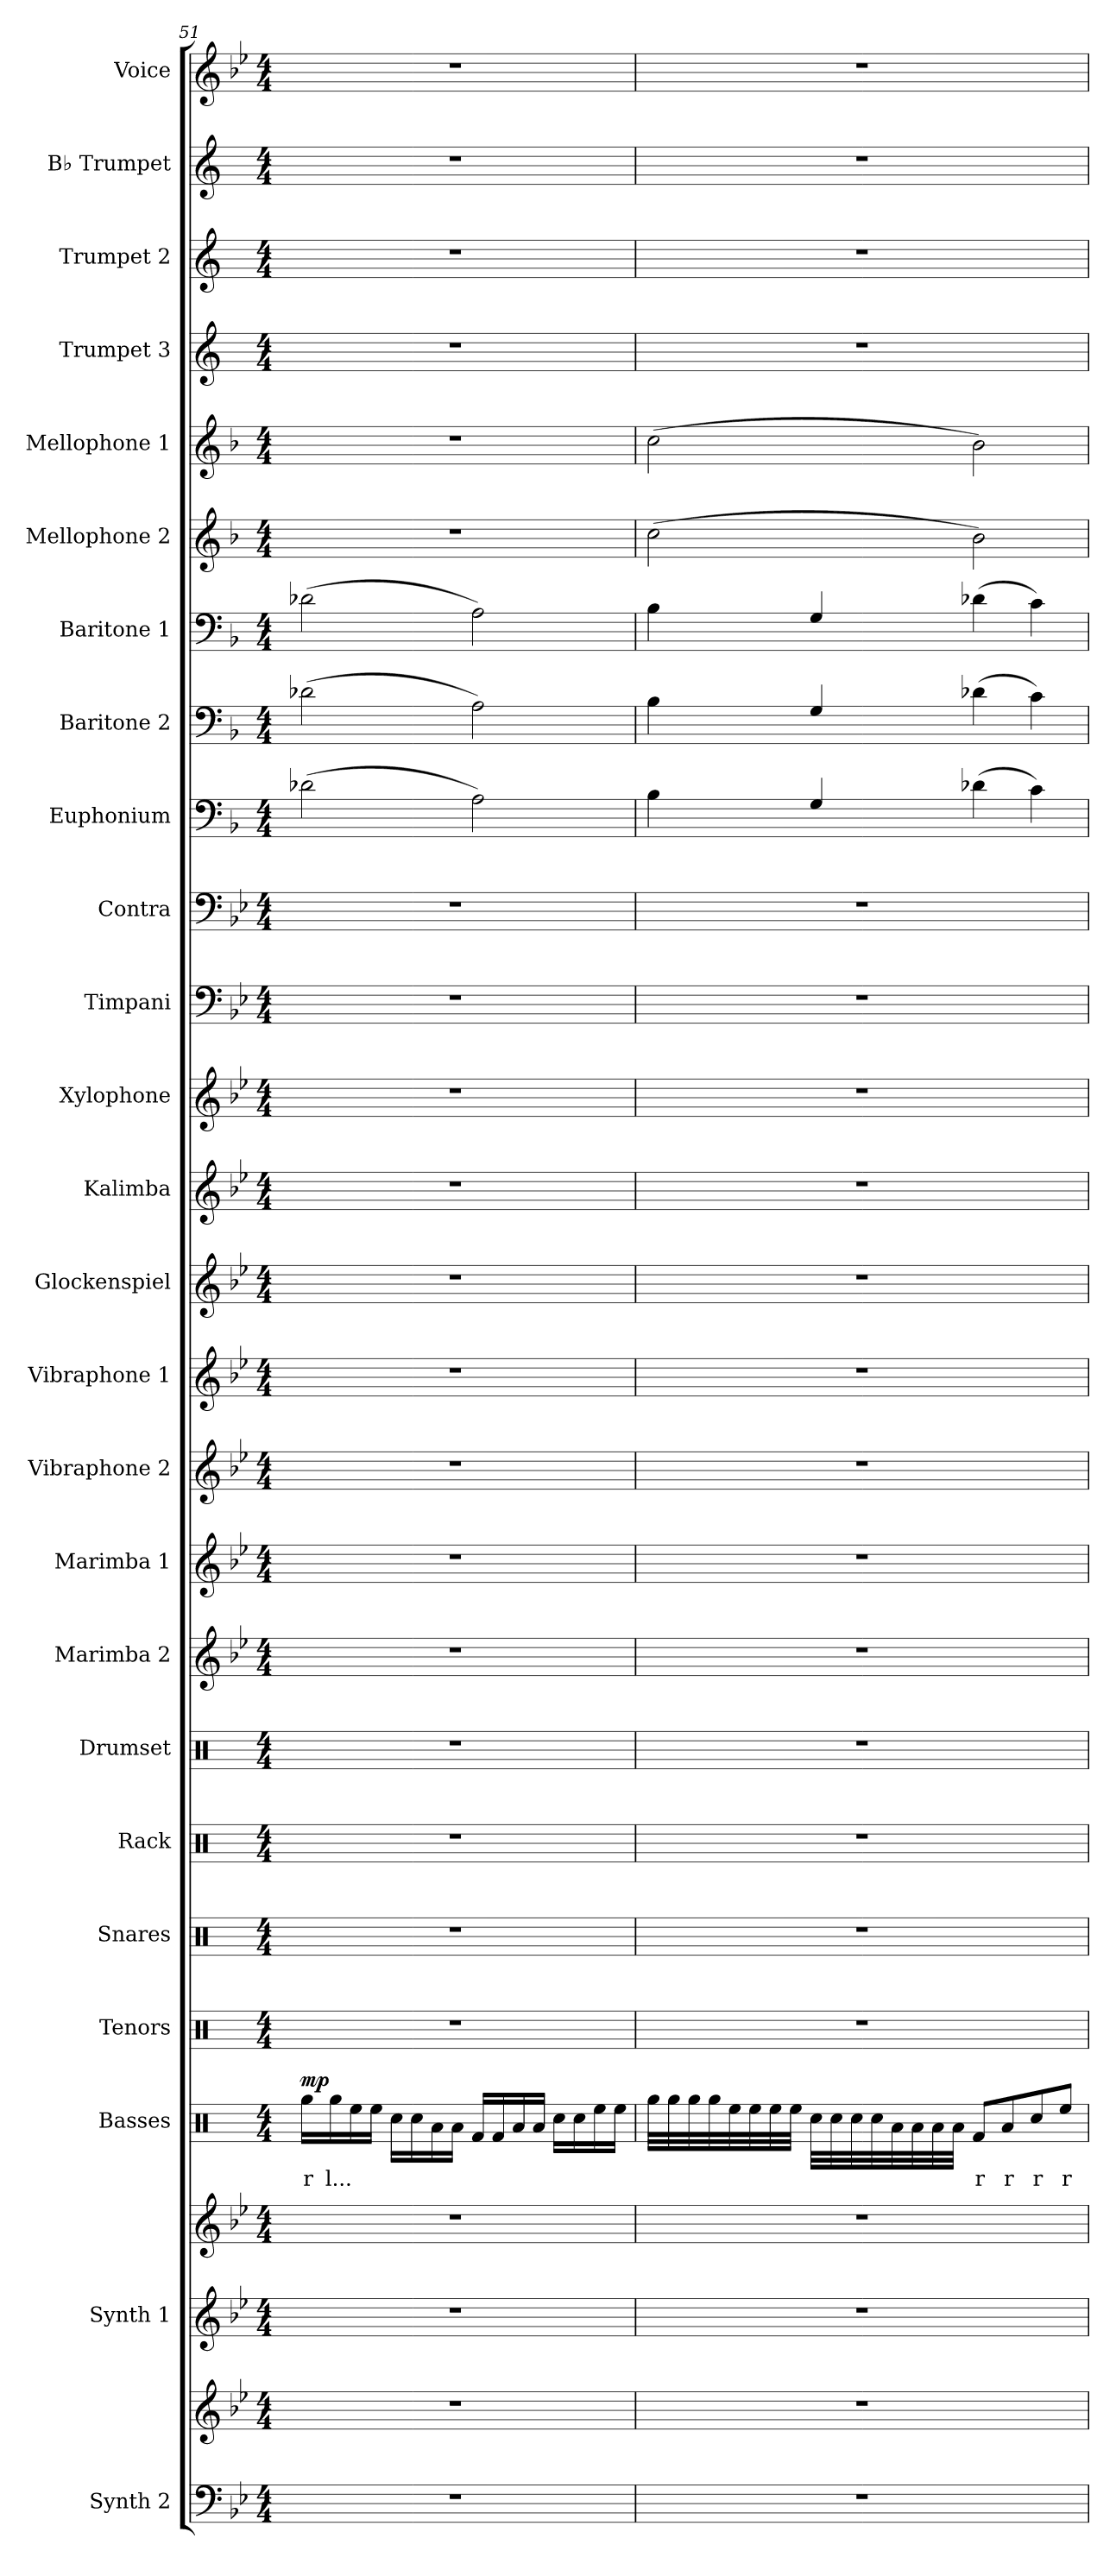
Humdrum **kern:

**kern	**kern	**kern	**kern	**kern	**text	**dynam	**kern	**kern	**kern	**kern	**kern	**kern	**kern	**kern	**kern	**kern	**kern	**kern	**kern	**kern	**kern	**kern	**kern	**dynam	**kern	**dynam	**kern	**kern	**kern	**kern
*part25	*part25	*part24	*part24	*part23	*part23	*part23	*part22	*part21	*part20	*part19	*part18	*part17	*part16	*part15	*part14	*part13	*part12	*part11	*part10	*part9	*part8	*part7	*part6	*part6	*part5	*part5	*part4	*part3	*part2	*part1
*staff27	*staff26	*staff25	*staff24	*staff23	*staff23	*staff23	*staff22	*staff21	*staff20	*staff19	*staff18	*staff17	*staff16	*staff15	*staff14	*staff13	*staff12	*staff11	*staff10	*staff9	*staff8	*staff7	*staff6	*staff6	*staff5	*staff5	*staff4	*staff3	*staff2	*staff1
*I"Synth 2	*	*I"Synth 1	*	*I"Basses	*	*	*I"Tenors	*I"Snares	*I"Rack	*I"Drumset	*I"Marimba 2	*I"Marimba 1	*I"Vibraphone 2	*I"Vibraphone 1	*I"Glockenspiel	*I"Kalimba	*I"Xylophone	*I"Timpani	*I"Contra	*I"Euphonium	*I"Baritone 2	*I"Baritone 1	*I"Mellophone 2	*	*I"Mellophone 1	*	*I"Trumpet 3	*I"Trumpet 2	*I"B♭ Trumpet	*I"Voice
*I'Synth 2	*	*I'Synth1	*	*I'Basses	*	*	*I'Tenors	*I'Snares	*I'Rack	*I'Drs.	*I'Mrm. 2	*I'Mrm. 1	*I'Vib. 2	*I'Vib. 1	*I'Glk.	*I'Kal.	*I'Xyl.	*I'Timp.	*I'Contra	*I'Euph	*I'Bari 2	*I'Bari 1	*I'Mello 2	*	*I'Mello 1	*	*I'Tpt. 3	*I'Tpt. 2	*I'Tpt. 1	*I'Vo.
*clefF4	*clefG2	*clefG2	*clefG2	*clefX	*	*	*clefX	*clefX	*clefX	*clefX	*clefG2	*clefG2	*clefG2	*clefG2	*clefG2	*clefG2	*clefG2	*clefF4	*clefF4	*clefF4	*clefF4	*clefF4	*clefG2	*	*clefG2	*	*clefG2	*clefG2	*clefG2	*clefG2
*	*	*	*	*	*	*	*	*	*	*	*	*	*	*	*ITrd-14c-24	*	*ITrd-7c-12	*	*	*ITrd4c7	*ITrd4c7	*ITrd4c7	*ITrd4c7	*	*ITrd4c7	*	*ITrd1c2	*ITrd1c2	*ITrd1c2	*
*k[b-e-]	*k[b-e-]	*k[b-e-]	*k[b-e-]	*k[]	*	*	*k[]	*k[]	*k[]	*k[]	*k[b-e-]	*k[b-e-]	*k[b-e-]	*k[b-e-]	*k[b-e-]	*k[b-e-]	*k[b-e-]	*k[b-e-]	*k[b-e-]	*k[b-e-]	*k[b-e-]	*k[b-e-]	*k[b-e-]	*	*k[b-e-]	*	*k[b-e-]	*k[b-e-]	*k[b-e-]	*k[b-e-]
*M4/4	*M4/4	*M4/4	*M4/4	*M4/4	*	*	*M4/4	*M4/4	*M4/4	*M4/4	*M4/4	*M4/4	*M4/4	*M4/4	*M4/4	*M4/4	*M4/4	*M4/4	*M4/4	*M4/4	*M4/4	*M4/4	*M4/4	*	*M4/4	*	*M4/4	*M4/4	*M4/4	*M4/4
=51	=51	=51	=51	=51	=51	=51	=51	=51	=51	=51	=51	=51	=51	=51	=51	=51	=51	=51	=51	=51	=51	=51	=51	=51	=51	=51	=51	=51	=51	=51
!	!	!	!	!	!LO:LY:b	!LO:DY:b	!	!	!	!	!	!	!	!	!	!	!	!	!	!	!	!	!	!	!	!	!	!	!	!
1r	1r	1r	1r	16Rgg\LL	r	mp	1r	1r	1r	1r	1r	1r	1r	1r	1r	1r	1r	1r	1r	(2G-X\	(2G-X\	(2G-X\	1r	.	1r	.	1r	1r	1r	1r
!	!	!	!	!	!LO:LY:b	!	!	!	!	!	!	!	!	!	!	!	!	!	!	!	!	!	!	!	!	!	!	!	!	!
.	.	.	.	16Rgg\	l...	.	.	.	.	.	.	.	.	.	.	.	.	.	.	.	.	.	.	.	.	.	.	.	.	.
.	.	.	.	16Ree\	.	.	.	.	.	.	.	.	.	.	.	.	.	.	.	.	.	.	.	.	.	.	.	.	.	.
.	.	.	.	16Ree\JJ	.	.	.	.	.	.	.	.	.	.	.	.	.	.	.	.	.	.	.	.	.	.	.	.	.	.
.	.	.	.	16Rcc\LL	.	.	.	.	.	.	.	.	.	.	.	.	.	.	.	.	.	.	.	.	.	.	.	.	.	.
.	.	.	.	16Rcc\	.	.	.	.	.	.	.	.	.	.	.	.	.	.	.	.	.	.	.	.	.	.	.	.	.	.
.	.	.	.	16Ra\	.	.	.	.	.	.	.	.	.	.	.	.	.	.	.	.	.	.	.	.	.	.	.	.	.	.
.	.	.	.	16Ra\JJ	.	.	.	.	.	.	.	.	.	.	.	.	.	.	.	.	.	.	.	.	.	.	.	.	.	.
.	.	.	.	16Rf/LL	.	.	.	.	.	.	.	.	.	.	.	.	.	.	.	2D\)	2D\)	2D\)	.	.	.	.	.	.	.	.
.	.	.	.	16Rf/	.	.	.	.	.	.	.	.	.	.	.	.	.	.	.	.	.	.	.	.	.	.	.	.	.	.
.	.	.	.	16Ra/	.	.	.	.	.	.	.	.	.	.	.	.	.	.	.	.	.	.	.	.	.	.	.	.	.	.
.	.	.	.	16Ra/JJ	.	.	.	.	.	.	.	.	.	.	.	.	.	.	.	.	.	.	.	.	.	.	.	.	.	.
.	.	.	.	16Rcc\LL	.	.	.	.	.	.	.	.	.	.	.	.	.	.	.	.	.	.	.	.	.	.	.	.	.	.
.	.	.	.	16Rcc\	.	.	.	.	.	.	.	.	.	.	.	.	.	.	.	.	.	.	.	.	.	.	.	.	.	.
.	.	.	.	16Ree\	.	.	.	.	.	.	.	.	.	.	.	.	.	.	.	.	.	.	.	.	.	.	.	.	.	.
.	.	.	.	16Ree\JJ	.	.	.	.	.	.	.	.	.	.	.	.	.	.	.	.	.	.	.	.	.	.	.	.	.	.
=52	=52	=52	=52	=52	=52	=52	=52	=52	=52	=52	=52	=52	=52	=52	=52	=52	=52	=52	=52	=52	=52	=52	=52	=52	=52	=52	=52	=52	=52	=52
!	!	!	!	!	!	!	!	!	!	!	!	!	!	!	!	!	!	!	!	!	!	!	!	!LO:DY:b	!	!	!	!	!	!
!	!	!	!	!	!	!	!	!	!	!	!	!	!	!	!	!	!	!	!	!	!	!	!	!LO:DY:n=1:b	!	!LO:DY:b	!	!	!	!
!	!	!	!	!	!	!	!	!	!	!	!	!	!	!	!	!	!	!	!	!	!	!	!	!	!	!LO:DY:n=1:b	!	!	!	!
1r	1r	1r	1r	32Rgg\LLL	.	.	1r	1r	1r	1r	1r	1r	1r	1r	1r	1r	1r	1r	1r	4E-\	4E-\	4E-\	(2f\	mp p	(2f\	mp p	1r	1r	1r	1r
.	.	.	.	32Rgg\	.	.	.	.	.	.	.	.	.	.	.	.	.	.	.	.	.	.	.	.	.	.	.	.	.	.
.	.	.	.	32Rgg\	.	.	.	.	.	.	.	.	.	.	.	.	.	.	.	.	.	.	.	.	.	.	.	.	.	.
.	.	.	.	32Rgg\	.	.	.	.	.	.	.	.	.	.	.	.	.	.	.	.	.	.	.	.	.	.	.	.	.	.
.	.	.	.	32Ree\	.	.	.	.	.	.	.	.	.	.	.	.	.	.	.	.	.	.	.	.	.	.	.	.	.	.
.	.	.	.	32Ree\	.	.	.	.	.	.	.	.	.	.	.	.	.	.	.	.	.	.	.	.	.	.	.	.	.	.
.	.	.	.	32Ree\	.	.	.	.	.	.	.	.	.	.	.	.	.	.	.	.	.	.	.	.	.	.	.	.	.	.
.	.	.	.	32Ree\JJJ	.	.	.	.	.	.	.	.	.	.	.	.	.	.	.	.	.	.	.	.	.	.	.	.	.	.
.	.	.	.	32Rcc\LLL	.	.	.	.	.	.	.	.	.	.	.	.	.	.	.	4C/	4C/	4C/	.	.	.	.	.	.	.	.
.	.	.	.	32Rcc\	.	.	.	.	.	.	.	.	.	.	.	.	.	.	.	.	.	.	.	.	.	.	.	.	.	.
.	.	.	.	32Rcc\	.	.	.	.	.	.	.	.	.	.	.	.	.	.	.	.	.	.	.	.	.	.	.	.	.	.
.	.	.	.	32Rcc\	.	.	.	.	.	.	.	.	.	.	.	.	.	.	.	.	.	.	.	.	.	.	.	.	.	.
.	.	.	.	32Ra\	.	.	.	.	.	.	.	.	.	.	.	.	.	.	.	.	.	.	.	.	.	.	.	.	.	.
.	.	.	.	32Ra\	.	.	.	.	.	.	.	.	.	.	.	.	.	.	.	.	.	.	.	.	.	.	.	.	.	.
.	.	.	.	32Ra\	.	.	.	.	.	.	.	.	.	.	.	.	.	.	.	.	.	.	.	.	.	.	.	.	.	.
.	.	.	.	32Ra\JJJ	.	.	.	.	.	.	.	.	.	.	.	.	.	.	.	.	.	.	.	.	.	.	.	.	.	.
!	!	!	!	!	!LO:LY:b	!	!	!	!	!	!	!	!	!	!	!	!	!	!	!	!	!	!	!	!	!	!	!	!	!
.	.	.	.	8Rf/L	r	.	.	.	.	.	.	.	.	.	.	.	.	.	.	(4G-X\	(4G-X\	(4G-X\	2e-\)	.	2e-\)	.	.	.	.	.
!	!	!	!	!	!LO:LY:b	!	!	!	!	!	!	!	!	!	!	!	!	!	!	!	!	!	!	!	!	!	!	!	!	!
.	.	.	.	8Ra/	r	.	.	.	.	.	.	.	.	.	.	.	.	.	.	.	.	.	.	.	.	.	.	.	.	.
!	!	!	!	!	!LO:LY:b	!	!	!	!	!	!	!	!	!	!	!	!	!	!	!	!	!	!	!	!	!	!	!	!	!
.	.	.	.	8Rcc/	r	.	.	.	.	.	.	.	.	.	.	.	.	.	.	4F\)	4F\)	4F\)	.	.	.	.	.	.	.	.
!	!	!	!	!	!LO:LY:b	!	!	!	!	!	!	!	!	!	!	!	!	!	!	!	!	!	!	!	!	!	!	!	!	!
.	.	.	.	8Ree/J	r	.	.	.	.	.	.	.	.	.	.	.	.	.	.	.	.	.	.	.	.	.	.	.	.	.
=	=	=	=	=	=	=	=	=	=	=	=	=	=	=	=	=	=	=	=	=	=	=	=	=	=	=	=	=	=	=
*-	*-	*-	*-	*-	*-	*-	*-	*-	*-	*-	*-	*-	*-	*-	*-	*-	*-	*-	*-	*-	*-	*-	*-	*-	*-	*-	*-	*-	*-	*-
